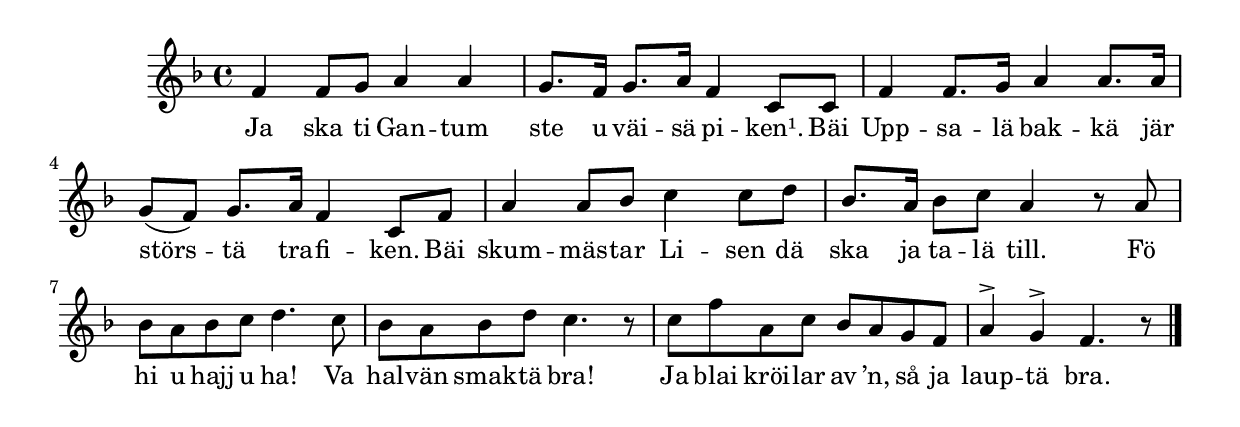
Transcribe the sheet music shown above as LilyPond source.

{
\time 4/4
\key f \major

 f'4 f'8 g' a'4 a'  | 
 g'8. f'16 g'8. a'16 f'4 c'8 c'  | 
 f'4 f'8. g'16 a'4 a'8. a'16  | 
 g'8-( f'-) g'8. a'16 f'4 c'8 f'  | 
 a'4 a'8 bes' c''4 c''8 d''  | 
 bes'8. a'16 bes'8 c'' a'4 r8 a'  | 
 bes' a' bes' c'' d''4. c''8  | 
 bes' a' bes' d'' c''4. r8  | 
 c'' f'' a' c'' bes' a' g' f'  | 
 a'4^> g'^> f'4. r8 \bar "|." |
 }
 \addlyrics {
     Ja ska ti Gan -- tum ste u väi -- sä pi -- ken¹. Bäi
     Upp -- sa -- lä bak -- kä jär störs --  -- tä tra -- fi -- ken. Bäi skum -- mäs -- tar Li -- sen dä
     ska ja ta -- lä till. Fö hi u hajj u ha! Va
     hal -- vän smak -- tä bra! Ja blai kröi -- lar av ’n, så ja laup -- tä bra.
}
